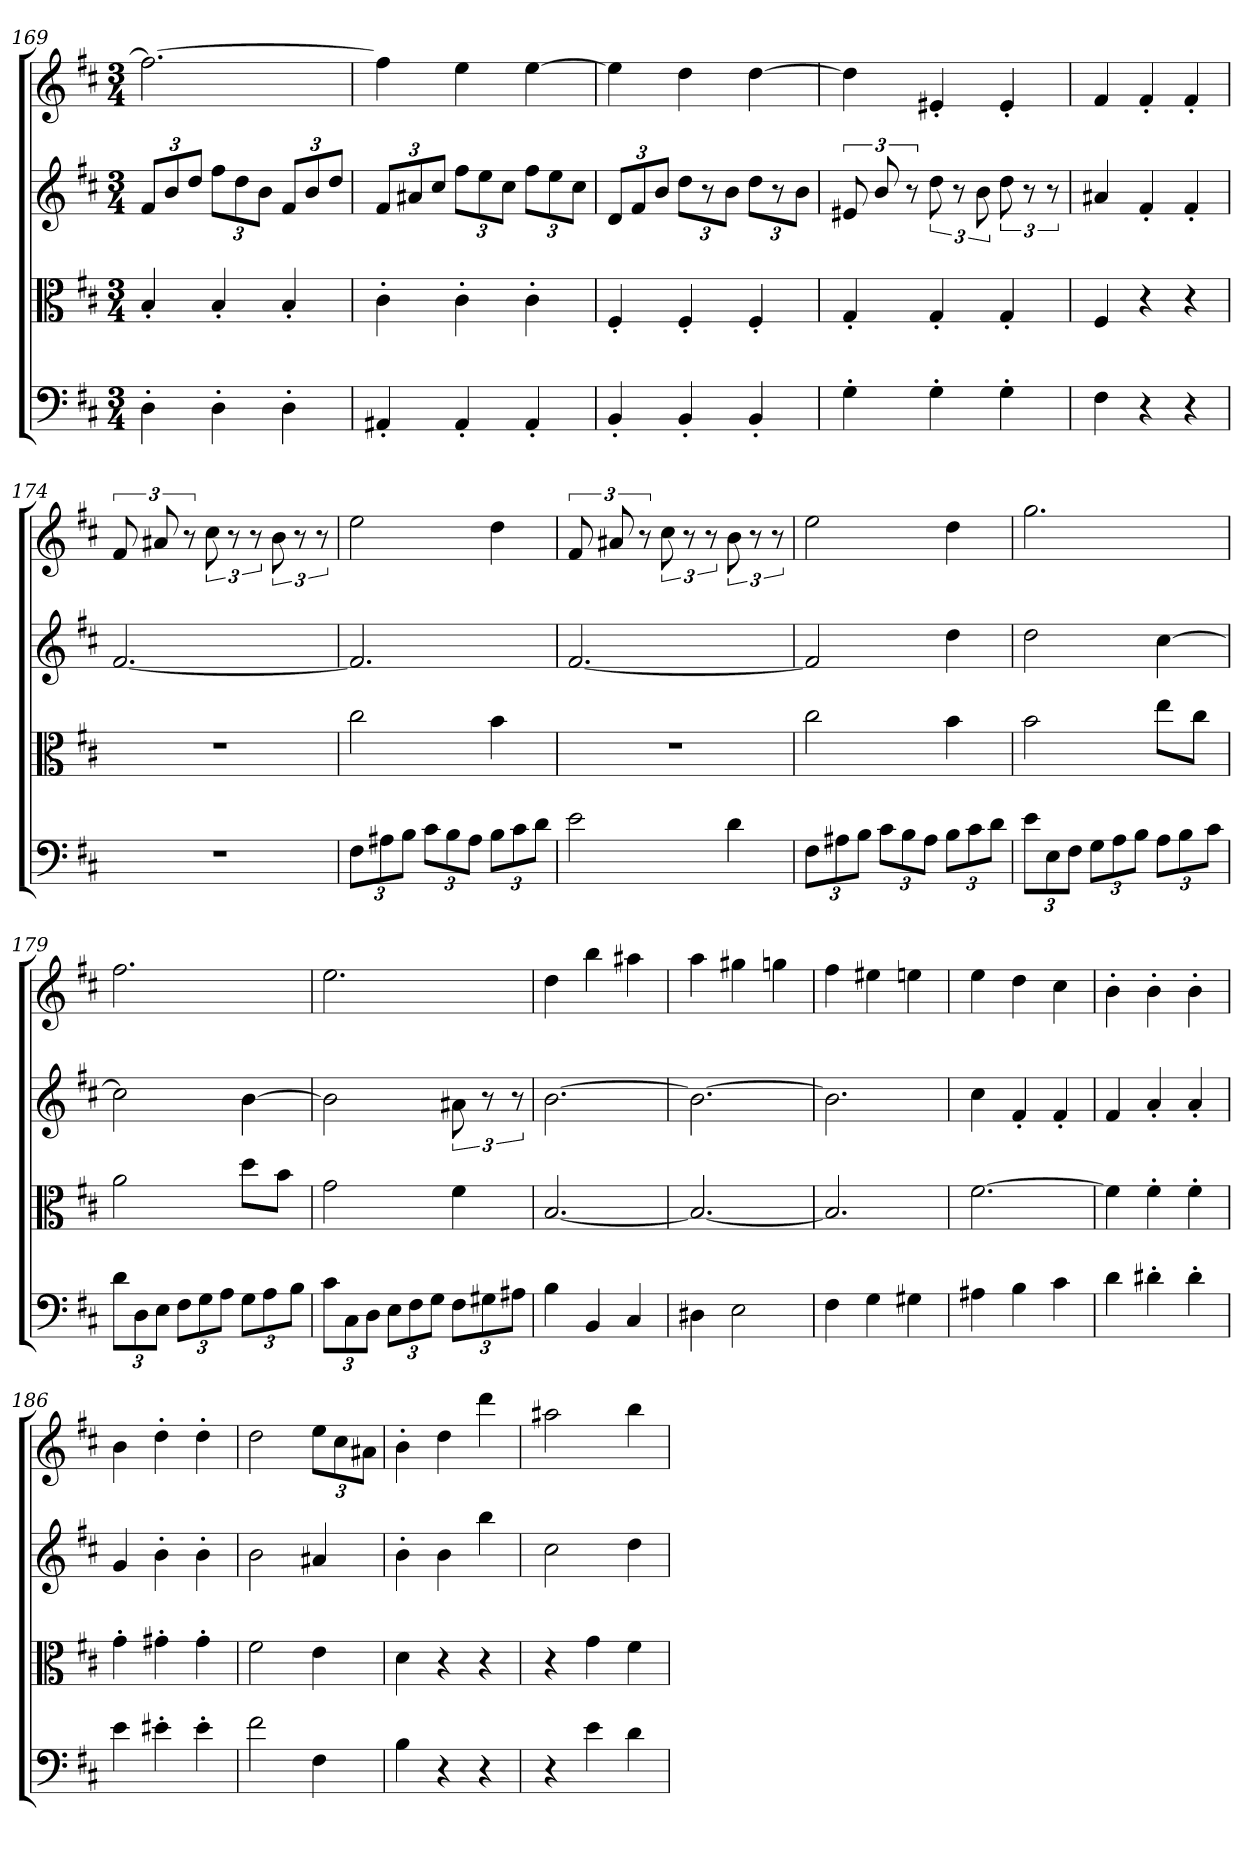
**kern	**kern	**kern	**kern
*part4	*part3	*part2	*part1
*staff4	*staff3	*staff2	*staff1
*clefF4	*clefC3	*clefG2	*clefG2
*k[f#c#]	*k[f#c#]	*k[f#c#]	*k[f#c#]
*D:	*D:	*D:	*D:
*M3/4	*M3/4	*M3/4	*M3/4
=169	=169	=169	=169
4D'\	4B'/	12f#/L	2.ff#\_
.	.	12b/	.
.	.	12dd/J	.
4D'\	4B'/	12ff#\L	.
.	.	12dd\	.
.	.	12b\J	.
4D'\	4B'/	12f#/L	.
.	.	12b/	.
.	.	12dd/J	.
=170	=170	=170	=170
4AA#X'/	4c#'\	12f#/L	4ff#\]
.	.	12a#X/	.
.	.	12cc#/J	.
4AA#'/	4c#'\	12ff#\L	4ee\
.	.	12ee\	.
.	.	12cc#\J	.
4AA#'/	4c#'\	12ff#\L	[4ee\
.	.	12ee\	.
.	.	12cc#\J	.
=171	=171	=171	=171
4BB'/	4F#'/	12d/L	4ee\]
.	.	12f#/	.
.	.	12b/J	.
4BB'/	4F#'/	12dd\L	4dd\
.	.	12r	.
.	.	12b\J	.
4BB'/	4F#'/	12dd\L	[4dd\
.	.	12r	.
.	.	12b\J	.
=172	=172	=172	=172
4G'\	4G'/	12e#X/	4dd\]
.	.	12b/	.
.	.	12r	.
4G'\	4G'/	12dd\	4e#X'/
.	.	12r	.
.	.	12b\	.
4G'\	4G'/	12dd\	4e#'/
.	.	12r	.
.	.	12r	.
=173	=173	=173	=173
4F#\	4F#/	4a#X/	4f#/
4r	4r	4f#'/	4f#'/
4r	4r	4f#'/	4f#'/
=174	=174	=174	=174
2.r	2.r	[2.f#/	12f#/
.	.	.	12a#X/
.	.	.	12r
.	.	.	12cc#\
.	.	.	12r
.	.	.	12r
.	.	.	12b\
.	.	.	12r
.	.	.	12r
=175	=175	=175	=175
12F#\L	2cc#\	2.f#/]	2ee\
12A#X\	.	.	.
12B\J	.	.	.
12c#\L	.	.	.
12B\	.	.	.
12A#\J	.	.	.
12B\L	4b\	.	4dd\
12c#\	.	.	.
12d\J	.	.	.
=176	=176	=176	=176
2e\	2.r	[2.f#/	12f#/
.	.	.	12a#X/
.	.	.	12r
.	.	.	12cc#\
.	.	.	12r
.	.	.	12r
4d\	.	.	12b\
.	.	.	12r
.	.	.	12r
=177	=177	=177	=177
12F#\L	2cc#\	2f#/]	2ee\
12A#X\	.	.	.
12B\J	.	.	.
12c#\L	.	.	.
12B\	.	.	.
12A#\J	.	.	.
12B\L	4b\	4dd\	4dd\
12c#\	.	.	.
12d\J	.	.	.
=178	=178	=178	=178
12e\L	2b\	2dd\	2.gg\
12E\	.	.	.
12F#\J	.	.	.
12G\L	.	.	.
12A\	.	.	.
12B\J	.	.	.
12A\L	8ee\L	[4cc#\	.
12B\	.	.	.
.	8cc#\J	.	.
12c#\J	.	.	.
=179	=179	=179	=179
12d\L	2a\	2cc#\]	2.ff#\
12D\	.	.	.
12E\J	.	.	.
12F#\L	.	.	.
12G\	.	.	.
12A\J	.	.	.
12G\L	8dd\L	[4b\	.
12A\	.	.	.
.	8b\J	.	.
12B\J	.	.	.
=180	=180	=180	=180
12c#\L	2g\	2b\]	2.ee\
12C#\	.	.	.
12D\J	.	.	.
12E\L	.	.	.
12F#\	.	.	.
12G\J	.	.	.
12F#\L	4f#\	12a#X\	.
12G#X\	.	12r	.
12A#X\J	.	12r	.
=181	=181	=181	=181
4B\	[2.B/	[2.b\	4dd\
4BB/	.	.	4bb\
4C#/	.	.	4aa#X\
=182	=182	=182	=182
4D#X\	2.B/_	2.b\_	4aa\
2E\	.	.	4gg#X\
.	.	.	4ggn\
=183	=183	=183	=183
4F#\	2.B/]	2.b\]	4ff#\
4G\	.	.	4ee#X\
4G#X\	.	.	4een\
=184	=184	=184	=184
4A#X\	[2.f#\	4cc#\	4ee\
4B\	.	4f#'/	4dd\
4c#\	.	4f#'/	4cc#\
=185	=185	=185	=185
4d\	4f#\]	4f#/	4b'\
4d#X'\	4f#'\	4a'/	4b'\
4d#'\	4f#'\	4a'/	4b'\
=186	=186	=186	=186
4e\	4g'\	4g/	4b\
4e#X'\	4g#X'\	4b'\	4dd'\
4e#'\	4g#'\	4b'\	4dd'\
=187	=187	=187	=187
2f#\	2f#\	2b\	2dd\
4F#\	4e\	4a#X/	12ee\L
.	.	.	12cc#\
.	.	.	12a#X\J
=188	=188	=188	=188
4B\	4d\	4b'\	4b'\
4r	4r	4b\	4dd\
4r	4r	4bb\	4ddd\
=189	=189	=189	=189
4r	4r	2cc#\	2aa#X\
4e\	4g\	.	.
4d\	4f#\	4dd\	4bb\
=	=	=	=
*-	*-	*-	*-
